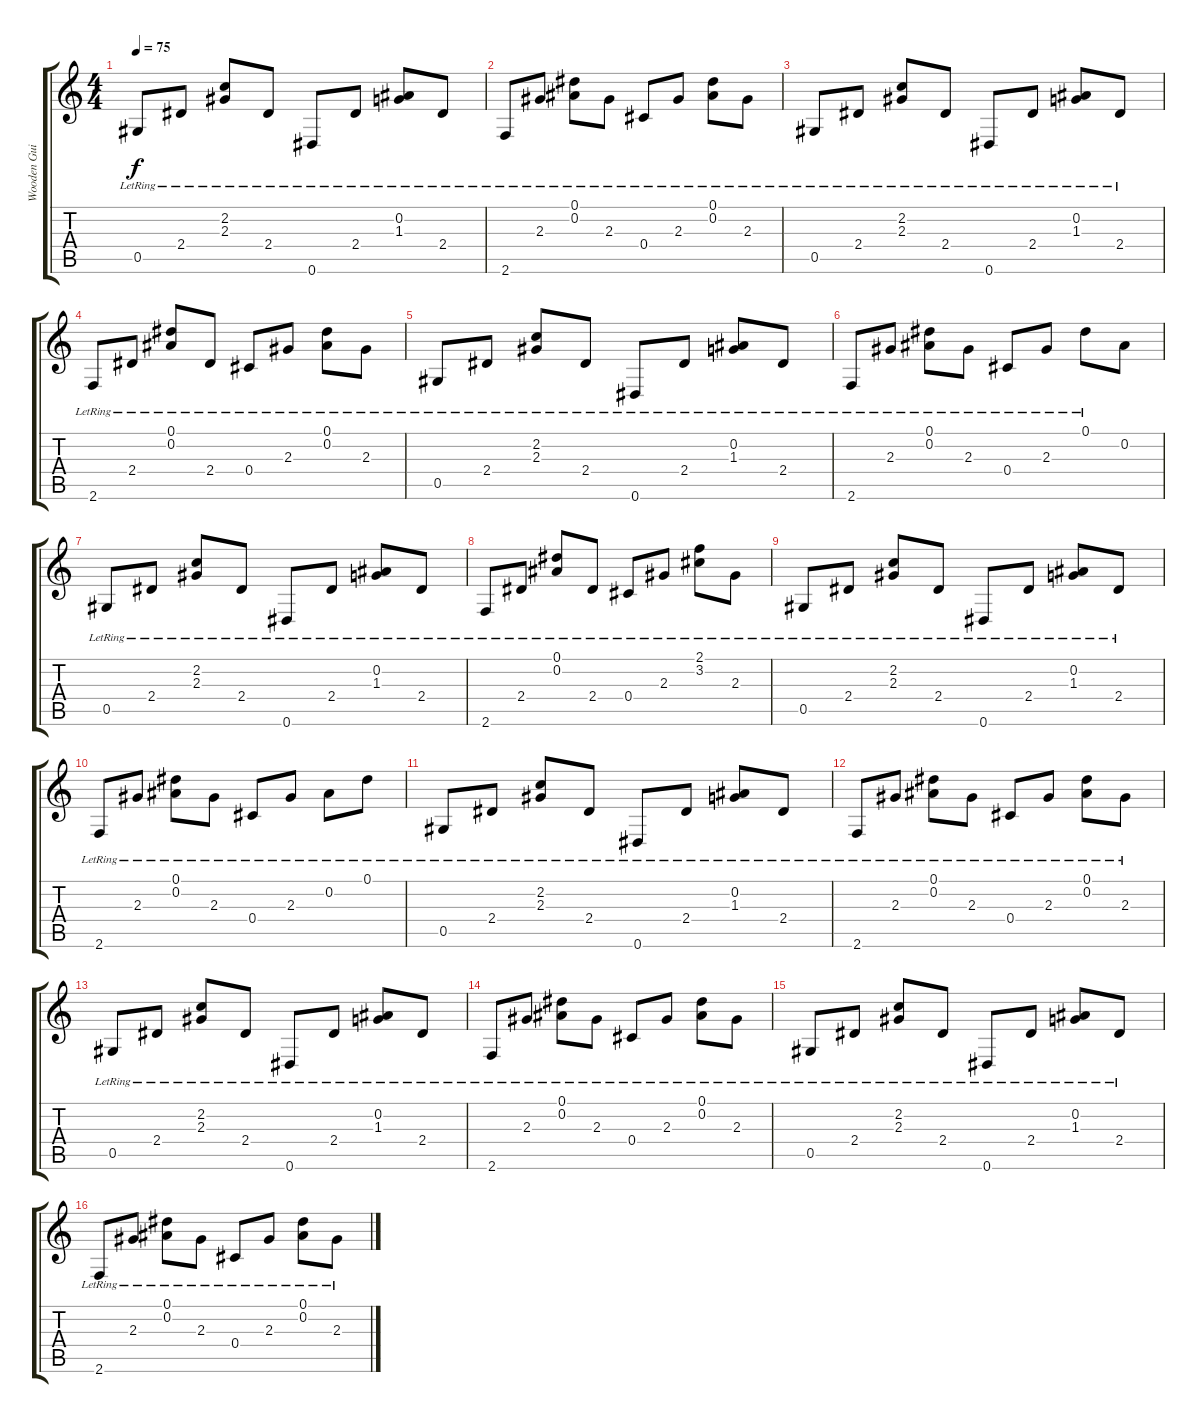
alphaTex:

\track ("Wooden Guitar 1" "Wooden Gui") {instrument acousticguitarsteel}
\staff {score tabs}
\tuning (Eb4 Bb3 Gb3 Db3 Ab2 Eb2) {hide}
\ts (4 4)
\tempo 75
\clef g2
\ks c
0.5{lr}.8{dy f} 2.4{lr}.8 (2.2{lr} 2.3{lr}).8 2.4{lr}.8 0.6{lr}.8 2.4{lr}.8 (0.2{lr} 1.3{lr}).8 2.4{lr}.8 |
2.6{lr}.8 2.3{lr}.8 (0.1{lr} 0.2{lr}).8 2.3{lr}.8 0.4{lr}.8 2.3{lr}.8 (0.1{lr} 0.2{lr}).8 2.3{lr}.8 |
0.5{lr}.8 2.4{lr}.8 (2.2{lr} 2.3{lr}).8 2.4{lr}.8 0.6{lr}.8 2.4{lr}.8 (0.2{lr} 1.3{lr}).8 2.4{lr}.8 |
2.6{lr}.8 2.4{lr}.8 (0.1{lr} 0.2{lr}).8 2.4{lr}.8 0.4{lr}.8 2.3{lr}.8 (0.1{lr} 0.2{lr}).8 2.3{lr}.8 |
0.5{lr}.8 2.4{lr}.8 (2.2{lr} 2.3{lr}).8 2.4{lr}.8 0.6{lr}.8 2.4{lr}.8 (0.2{lr} 1.3{lr}).8 2.4{lr}.8 |
2.6{lr}.8 2.3{lr}.8 (0.1{lr} 0.2{lr}).8 2.3{lr}.8 0.4{lr}.8 2.3{lr}.8 0.1{lr}.8 0.2.8 |
0.5{lr}.8 2.4{lr}.8 (2.2{lr} 2.3{lr}).8 2.4{lr}.8 0.6{lr}.8 2.4{lr}.8 (0.2{lr} 1.3{lr}).8 2.4{lr}.8 |
2.6{lr}.8 2.4{lr}.8 (0.1{lr} 0.2{lr}).8 2.4{lr}.8 0.4{lr}.8 2.3{lr}.8 (2.1{lr} 3.2{lr}).8 2.3{lr}.8 |
0.5{lr}.8 2.4{lr}.8 (2.2{lr} 2.3{lr}).8 2.4{lr}.8 0.6{lr}.8 2.4{lr}.8 (0.2{lr} 1.3{lr}).8 2.4{lr}.8 |
2.6{lr}.8 2.3{lr}.8 (0.1{lr} 0.2{lr}).8 2.3{lr}.8 0.4{lr}.8 2.3{lr}.8 0.2{lr}.8 0.1{lr}.8 |
0.5{lr}.8 2.4{lr}.8 (2.2{lr} 2.3{lr}).8 2.4{lr}.8 0.6{lr}.8 2.4{lr}.8 (0.2{lr} 1.3{lr}).8 2.4{lr}.8 |
2.6{lr}.8 2.3{lr}.8 (0.1{lr} 0.2{lr}).8 2.3{lr}.8 0.4{lr}.8 2.3{lr}.8 (0.1{lr} 0.2{lr}).8 2.3{lr}.8 |
0.5{lr}.8 2.4{lr}.8 (2.2{lr} 2.3{lr}).8 2.4{lr}.8 0.6{lr}.8 2.4{lr}.8 (0.2{lr} 1.3{lr}).8 2.4{lr}.8 |
2.6{lr}.8 2.3{lr}.8 (0.1{lr} 0.2{lr}).8 2.3{lr}.8 0.4{lr}.8 2.3{lr}.8 (0.1{lr} 0.2{lr}).8 2.3{lr}.8 |
0.5{lr}.8 2.4{lr}.8 (2.2{lr} 2.3{lr}).8 2.4{lr}.8 0.6{lr}.8 2.4{lr}.8 (0.2{lr} 1.3{lr}).8 2.4{lr}.8 |
2.6{lr}.8 2.3{lr}.8 (0.1{lr} 0.2{lr}).8 2.3{lr}.8 0.4{lr}.8 2.3{lr}.8 (0.1{lr} 0.2{lr}).8 2.3{lr}.8
